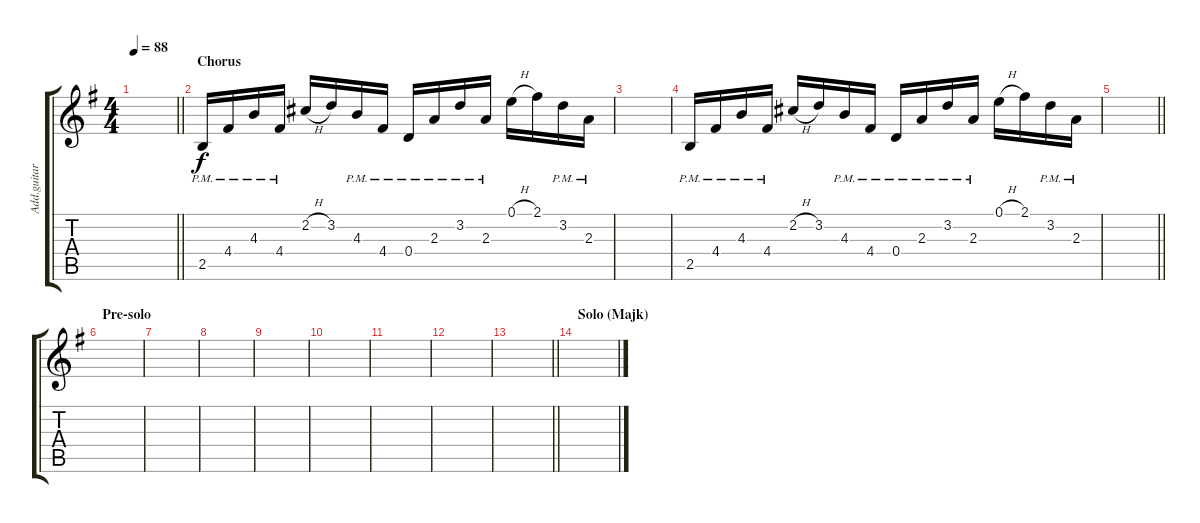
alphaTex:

\track ("Add.guitar" "Add.guitar") {instrument overdrivenguitar}
\staff {score tabs}
\tuning (E4 B3 G3 D3 A2 E2) {hide}
\ts (4 4)
\tempo 88
\clef g2
\barLineRight lightlight
\ks eminor
|
\section ("" "Chorus")
2.5{pm}.16 4.4{pm}.16 4.3{pm}.16 4.4{pm}.16 2.2{h}.16 3.2.16 4.3{pm}.16 4.4{pm}.16 0.4{pm}.16 2.3{pm}.16 3.2{pm}.16 2.3{pm}.16 0.1{h}.16 2.1.16 3.2{pm}.16 2.3{pm}.16 |
|
2.5{pm}.16 4.4{pm}.16 4.3{pm}.16 4.4{pm}.16 2.2{h}.16 3.2.16 4.3{pm}.16 4.4{pm}.16 0.4{pm}.16 2.3{pm}.16 3.2{pm}.16 2.3{pm}.16 0.1{h}.16 2.1.16 3.2{pm}.16 2.3{pm}.16 |
\barLineRight lightlight
|
\section ("" "Pre-solo")
|
|
|
|
|
|
|
\barLineRight lightlight
|
\section ("" "Solo (Majk)")
